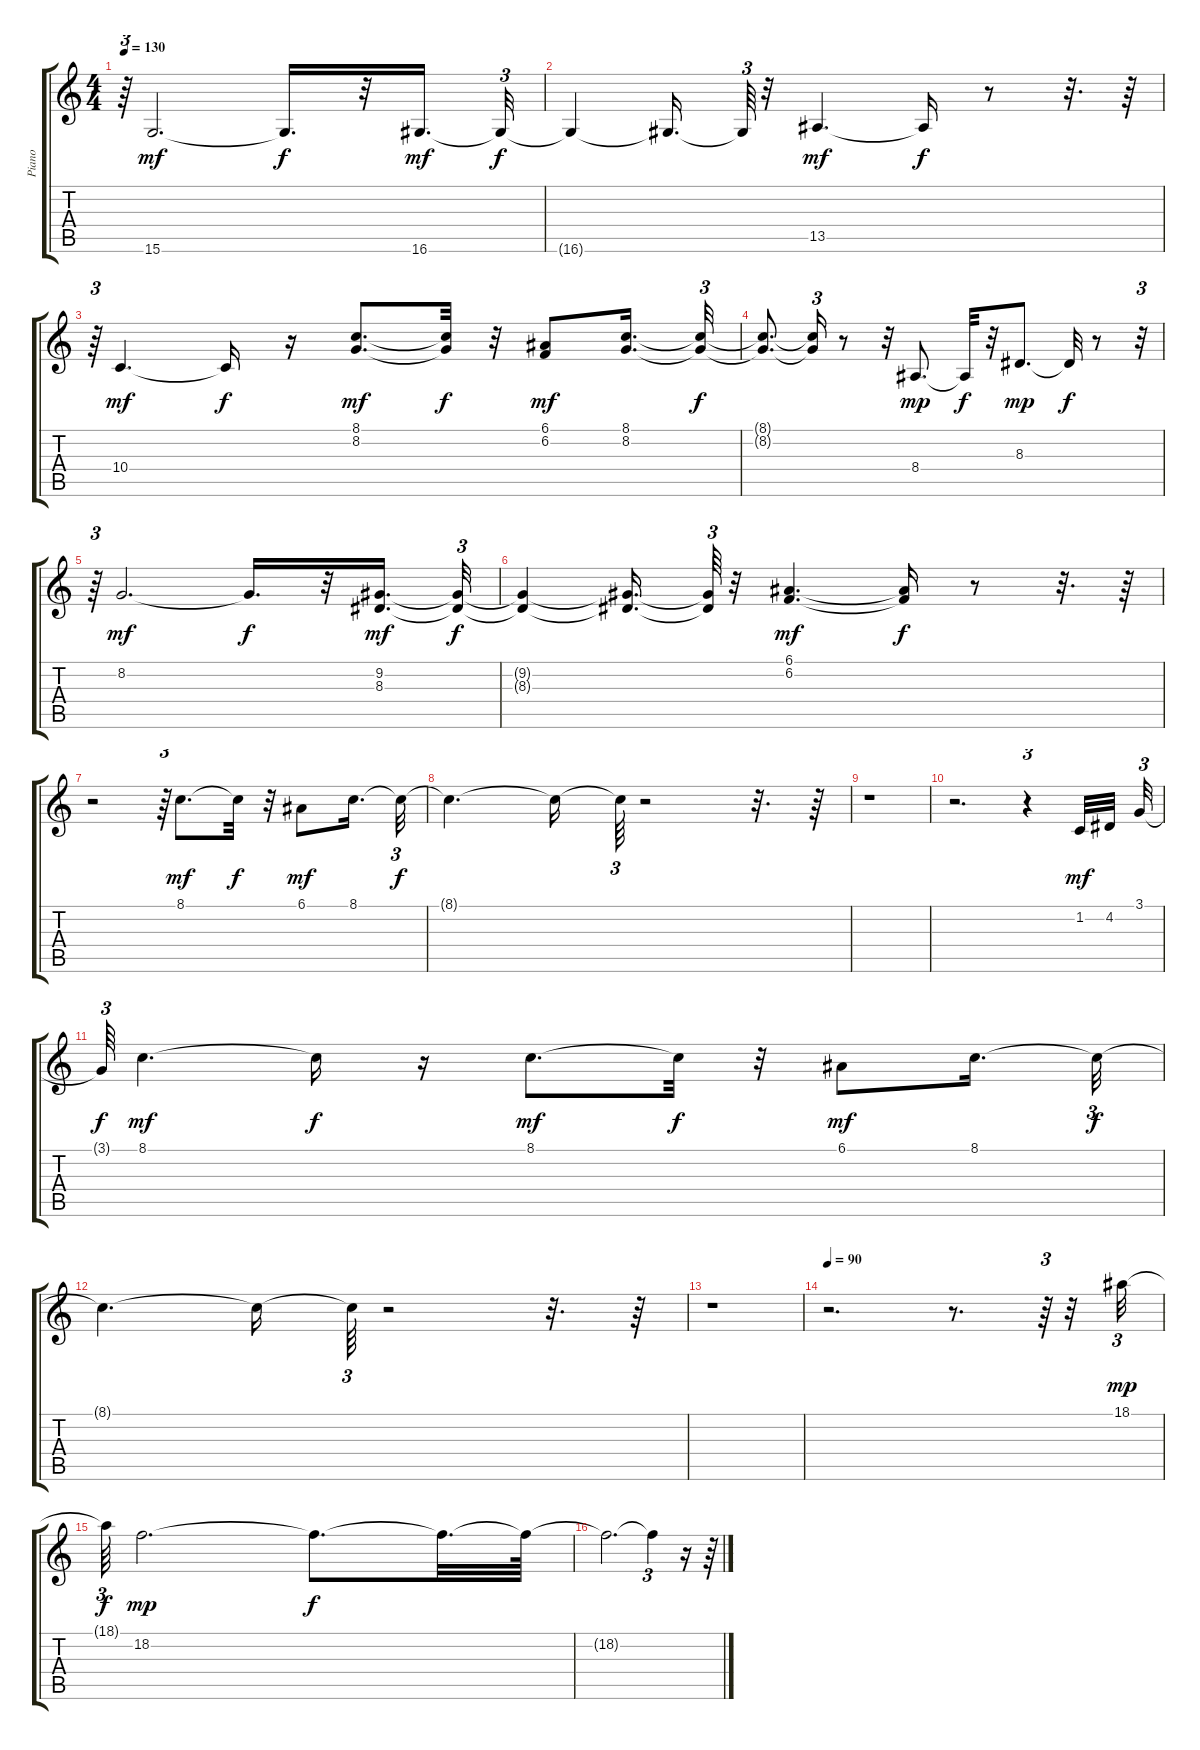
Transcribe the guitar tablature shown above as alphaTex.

\track ("Piano" "Piano") {instrument acousticgrandpiano}
\staff {score tabs}
\tuning (E4 B3 G3 D3 A2 E2) {hide}
\ts (4 4)
\tempo 130
\clef g2
\ks c
r.64{tu (3 2) dy f} 15.6.2{d dy mf} 15.6{t}.16{d dy f} r.32 16.6.16{d dy mf} 16.6{t}.32{tu (3 2) dy f} |
16.6{t}.4 16.6{t}.16{d} 16.6{t}.64{tu (3 2)} r.32 13.5.4{d dy mf} 13.5{t}.16{dy f} r.8 r.32{d} r.64 |
r.64{tu (3 2)} 10.4.4{d dy mf} 10.4{t}.16{dy f} r.16 (8.1 8.2).8{d dy mf} (8.1{t} 8.2{t}).32{dy f} r.32 (6.1 6.2).8{dy mf} (8.1 8.2).16{d} (8.1{t} 8.2{t}).32{tu (3 2) dy f} |
(8.1{t} 8.2{t}).8{d} (8.1{t} 8.2{t}).16{tu (3 2)} r.8 r.32 8.4.8{d dy mp} 8.4{t}.32{dy f} r.32 8.3.8{d dy mp} 8.3{t}.32{dy f} r.8 r.32{tu (3 2)} |
r.64{tu (3 2)} 8.2.2{d dy mf} 8.2{t}.16{d dy f} r.32 (9.2 8.3).16{d dy mf} (9.2{t} 8.3{t}).32{tu (3 2) dy f} |
(9.2{t} 8.3{t}).4 (9.2{t} 8.3{t}).16{d} (9.2{t} 8.3{t}).64{tu (3 2)} r.32 (6.1 6.2).4{d dy mf} (6.1{t} 6.2{t}).16{dy f} r.8 r.32{d} r.64 |
r.2 r.64{tu (3 2)} 8.1.8{d dy mf} 8.1{t}.32{dy f} r.32 6.1.8{dy mf} 8.1.16{d} 8.1{t}.32{tu (3 2) dy f} |
8.1{t}.4{d} 8.1{t}.16 8.1{t}.64{tu (3 2)} r.2 r.32{d} r.64 |
r.1 |
r.2{d} r.4{tu (3 2)} 1.2.32{dy mf} 4.2.32{beam splitsecondary} 3.1.32{tu (3 2)} |
3.1{t}.64{tu (3 2) dy f} 8.1.4{d dy mf} 8.1{t}.16{dy f} r.16 8.1.8{d dy mf} 8.1{t}.32{dy f} r.32 6.1.8{dy mf} 8.1.16{d} 8.1{t}.32{tu (3 2) dy f} |
8.1{t}.4{d} 8.1{t}.16 8.1{t}.64{tu (3 2)} r.2 r.32{d} r.64 |
r.1 |
\tempo 90
r.2{d} r.8{d} r.64{tu (3 2)} r.32 18.1.32{tu (3 2) dy mp} |
18.1{t}.64{tu (3 2) dy f} 18.2.2{d dy mp} 18.2{t}.8{d dy f} 18.2{t}.32{d} 18.2{t}.64 |
18.2{t}.2{d} 18.2{t}.4{tu (3 2)} r.16 r.64
